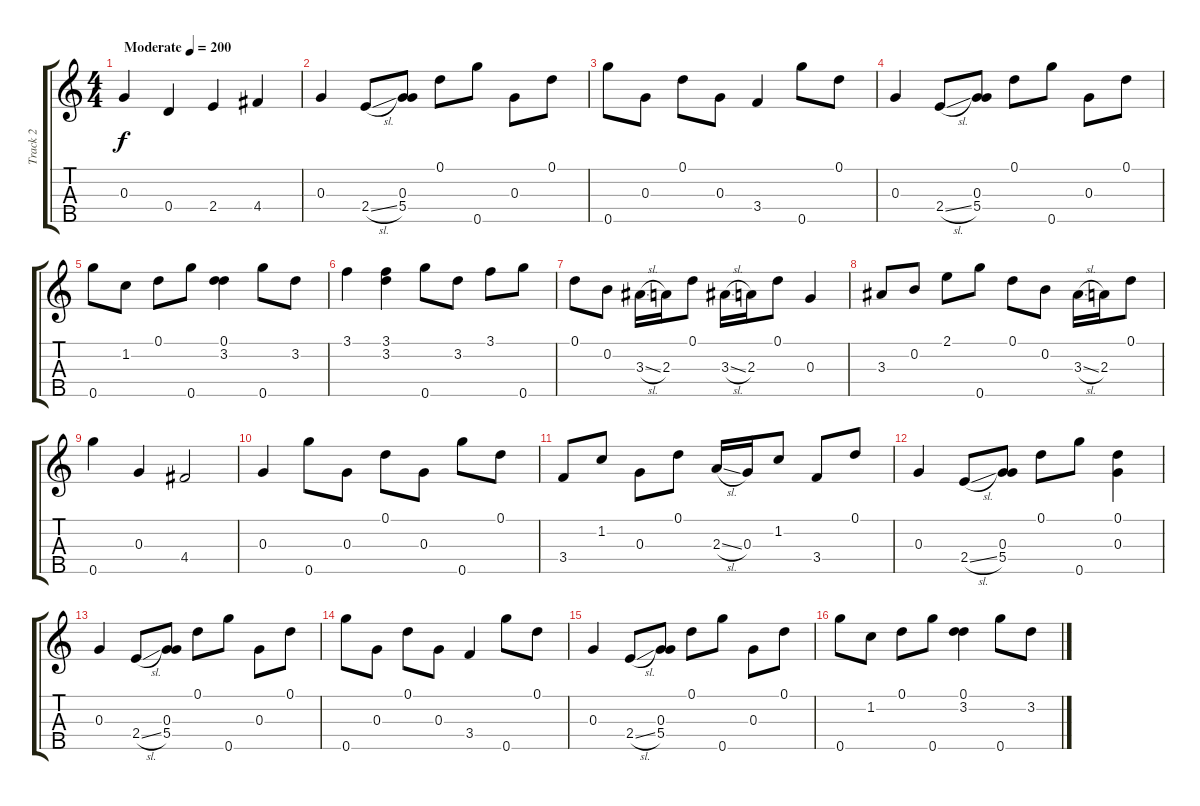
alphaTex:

\track ("Track 2" "Track 2") {instrument banjo}
\staff {score tabs}
\tuning (D4 B3 G3 D3 G4) {hide}
\displaytranspose 12
\ts (4 4)
\tempo (200 "Moderate")
\clef g2
\ks c
0.3.4{dy f instrument banjo} 0.4.4 2.4.4 4.4.4 |
0.3.4 2.4{sl}.8 (0.3 5.4).8 0.1.8 0.5.8 0.3.8 0.1.8 |
0.5.8 0.3.8 0.1.8 0.3.8 3.4.4 0.5.8 0.1.8 |
0.3.4 2.4{sl}.8 (0.3 5.4).8 0.1.8 0.5.8 0.3.8 0.1.8 |
0.5.8 1.2.8 0.1.8 0.5.8 (0.1 3.2).4 0.5.8 3.2.8 |
3.1.4 (3.1 3.2).4 0.5.8 3.2.8 3.1.8 0.5.8 |
0.1.8 0.2.8 3.3{sl}.16 2.3.16 0.1.8 3.3{sl}.16 2.3.16 0.1.8 0.3.4 |
3.3.8 0.2.8 2.1.8 0.5.8 0.1.8 0.2.8 3.3{sl}.16 2.3.16 0.1.8 |
0.5.4 0.3.4 4.4.2 |
0.3.4 0.5.8 0.3.8 0.1.8 0.3.8 0.5.8 0.1.8 |
3.4.8 1.2.8 0.3.8 0.1.8 2.3{sl}.16 0.3.16 1.2.8 3.4.8 0.1.8 |
0.3.4 2.4{sl}.8 (0.3 5.4).8 0.1.8 0.5.8 (0.1 0.3).4 |
0.3.4 2.4{sl}.8 (0.3 5.4).8 0.1.8 0.5.8 0.3.8 0.1.8 |
0.5.8 0.3.8 0.1.8 0.3.8 3.4.4 0.5.8 0.1.8 |
0.3.4 2.4{sl}.8 (0.3 5.4).8 0.1.8 0.5.8 0.3.8 0.1.8 |
0.5.8 1.2.8 0.1.8 0.5.8 (0.1 3.2).4 0.5.8 3.2.8
